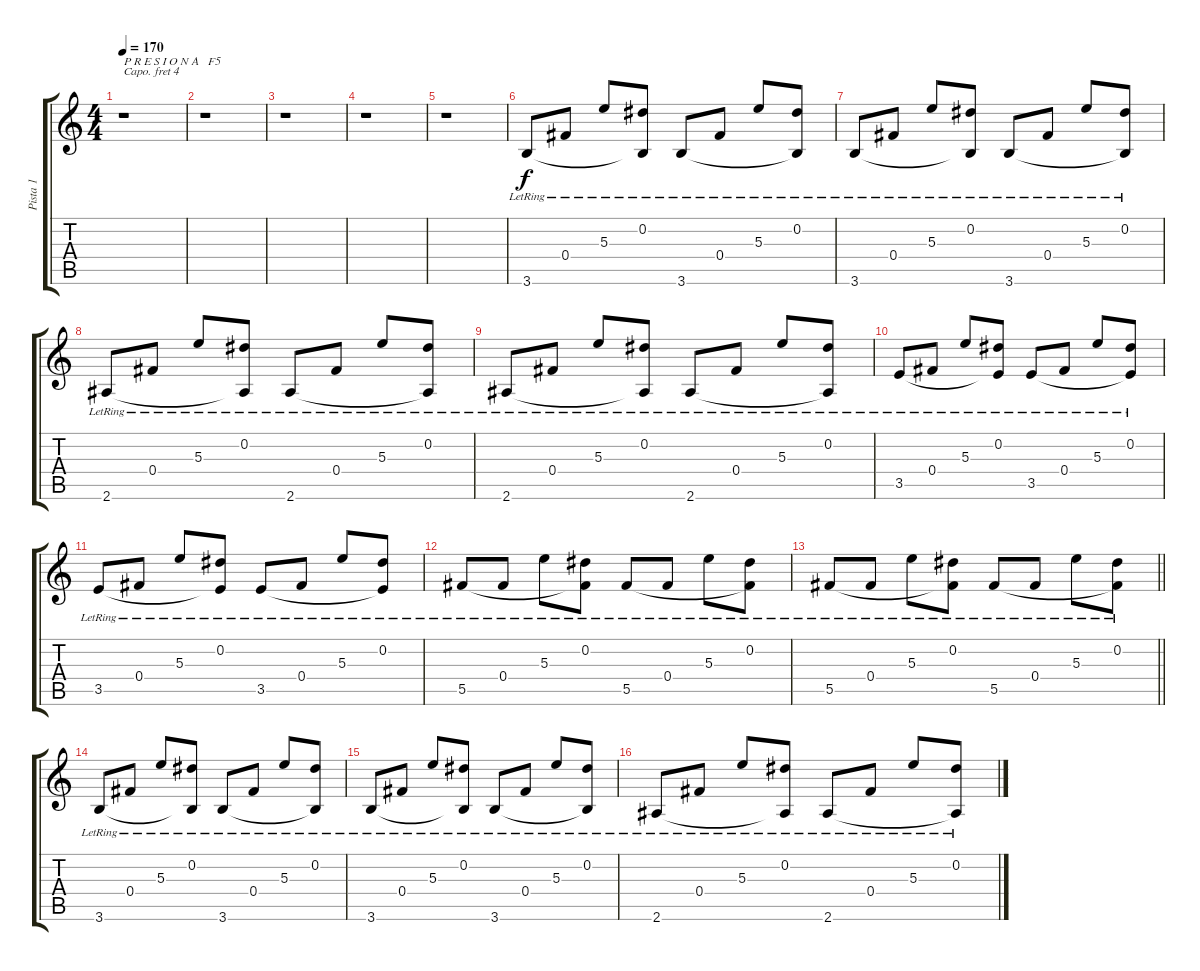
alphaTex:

\track ("Pista 1" "Pista 1") {instrument acousticguitarsteel}
\staff {score tabs}
\capo 4
\tuning (E4 B3 G3 D3 A2 E2) {hide}
\ts (4 4)
\tempo 170
\clef g2
\ks c
r.1{txt "P R E S I O N A   F5" dy f instrument acousticguitarsteel} |
r.1 |
r.1 |
r.1 |
r.1 |
3.6{lr}.8 0.4{lr}.8 5.3{lr}.8 (0.2{lr} 3.6{t}).8 3.6{lr}.8 0.4{lr}.8 5.3{lr}.8 (0.2{lr} 3.6{t}).8 |
3.6{lr}.8 0.4{lr}.8 5.3{lr}.8 (0.2{lr} 3.6{t}).8 3.6{lr}.8 0.4{lr}.8 5.3{lr}.8 (0.2{lr} 3.6{t}).8 |
2.6{lr}.8 0.4{lr}.8 5.3{lr}.8 (0.2{lr} 2.6{t}).8 2.6{lr}.8 0.4{lr}.8 5.3{lr}.8 (0.2{lr} 2.6{t}).8 |
2.6{lr}.8 0.4{lr}.8 5.3{lr}.8 (0.2{lr} 2.6{t}).8 2.6{lr}.8 0.4{lr}.8 5.3{lr}.8 (0.2{lr} 2.6{t}).8 |
3.5{lr}.8 0.4{lr}.8 5.3{lr}.8 (0.2{lr} 3.5{t}).8 3.5{lr}.8 0.4{lr}.8 5.3{lr}.8 (0.2{lr} 3.5{t}).8 |
3.5{lr}.8 0.4{lr}.8 5.3{lr}.8 (0.2{lr} 3.5{t}).8 3.5{lr}.8 0.4{lr}.8 5.3{lr}.8 (0.2{lr} 3.5{t}).8 |
5.5{lr}.8 0.4{lr}.8 5.3{lr}.8 (0.2{lr} 5.5{t}).8 5.5{lr}.8 0.4{lr}.8 5.3{lr}.8 (0.2{lr} 5.5{t}).8 |
\barLineRight lightlight
5.5{lr}.8 0.4{lr}.8 5.3{lr}.8 (0.2{lr} 5.5{t}).8 5.5{lr}.8 0.4{lr}.8 5.3{lr}.8 (0.2{lr} 5.5{t}).8 |
3.6{lr}.8 0.4{lr}.8 5.3{lr}.8 (0.2{lr} 3.6{t}).8 3.6{lr}.8 0.4{lr}.8 5.3{lr}.8 (0.2{lr} 3.6{t}).8 |
3.6{lr}.8 0.4{lr}.8 5.3{lr}.8 (0.2{lr} 3.6{t}).8 3.6{lr}.8 0.4{lr}.8 5.3{lr}.8 (0.2{lr} 3.6{t}).8 |
2.6{lr}.8 0.4{lr}.8 5.3{lr}.8 (0.2{lr} 2.6{t}).8 2.6{lr}.8 0.4{lr}.8 5.3{lr}.8 (0.2{lr} 2.6{t}).8
